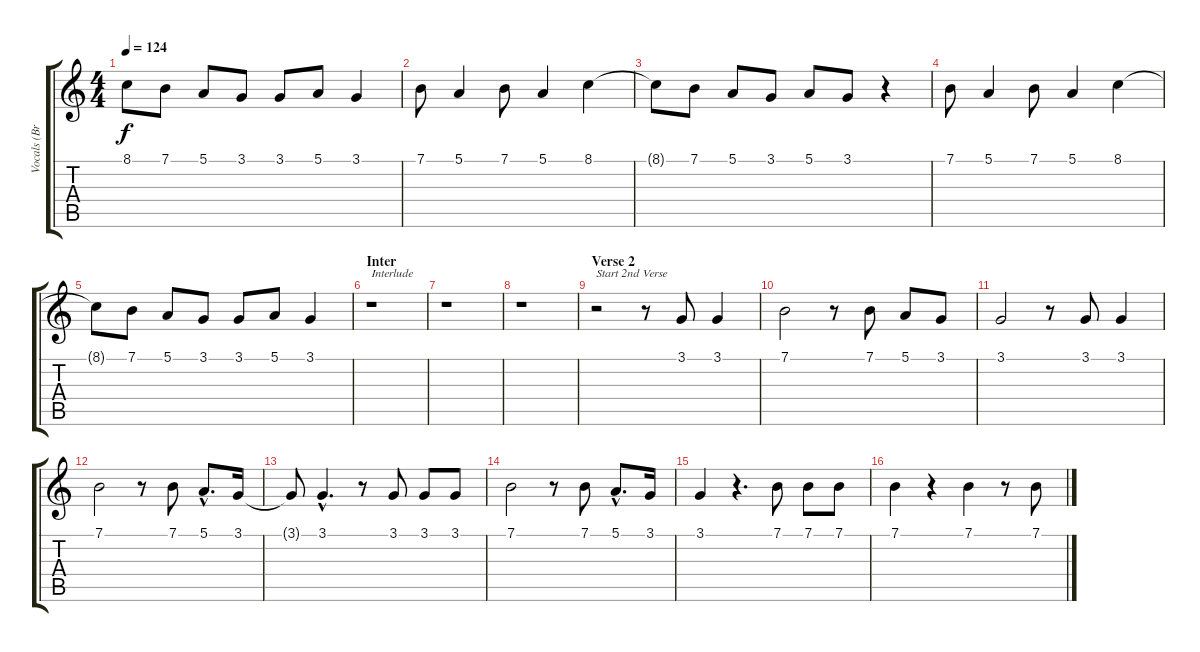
\track ("Vocals (Brian)" "Vocals (Br") {instrument lead2sawtooth}
\staff {score tabs}
\tuning (E4 B3 G3 D3 A2 E2) {hide}
\ts (4 4)
\tempo 124
\clef g2
\ks c
8.1{t}.8{dy f} 7.1.8 5.1.8 3.1.8 3.1.8 5.1.8 3.1.4 |
7.1.8 5.1.4 7.1.8 5.1.4 8.1.4 |
8.1{t}.8 7.1.8 5.1.8 3.1.8 5.1.8 3.1.8 r.4 |
7.1.8 5.1.4 7.1.8 5.1.4 8.1.4 |
8.1{t}.8 7.1.8 5.1.8 3.1.8 3.1.8 5.1.8 3.1.4 |
\section ("" "Inter")
r.1{txt "Interlude"} |
r.1 |
r.1 |
\section ("" "Verse 2")
r.2{txt "Start 2nd Verse"} r.8 3.1.8 3.1.4 |
7.1.2 r.8 7.1.8 5.1.8 3.1.8 |
3.1.2 r.8 3.1.8 3.1.4 |
7.1.2 r.8 7.1.8 5.1{hac}.8{d} 3.1.16 |
3.1{t}.8 3.1{hac}.4{d} r.8 3.1.8 3.1.8 3.1.8 |
7.1.2 r.8 7.1.8 5.1{hac}.8{d} 3.1.16 |
3.1.4 r.4{d} 7.1.8 7.1.8 7.1.8 |
7.1.4 r.4 7.1.4 r.8 7.1.8
